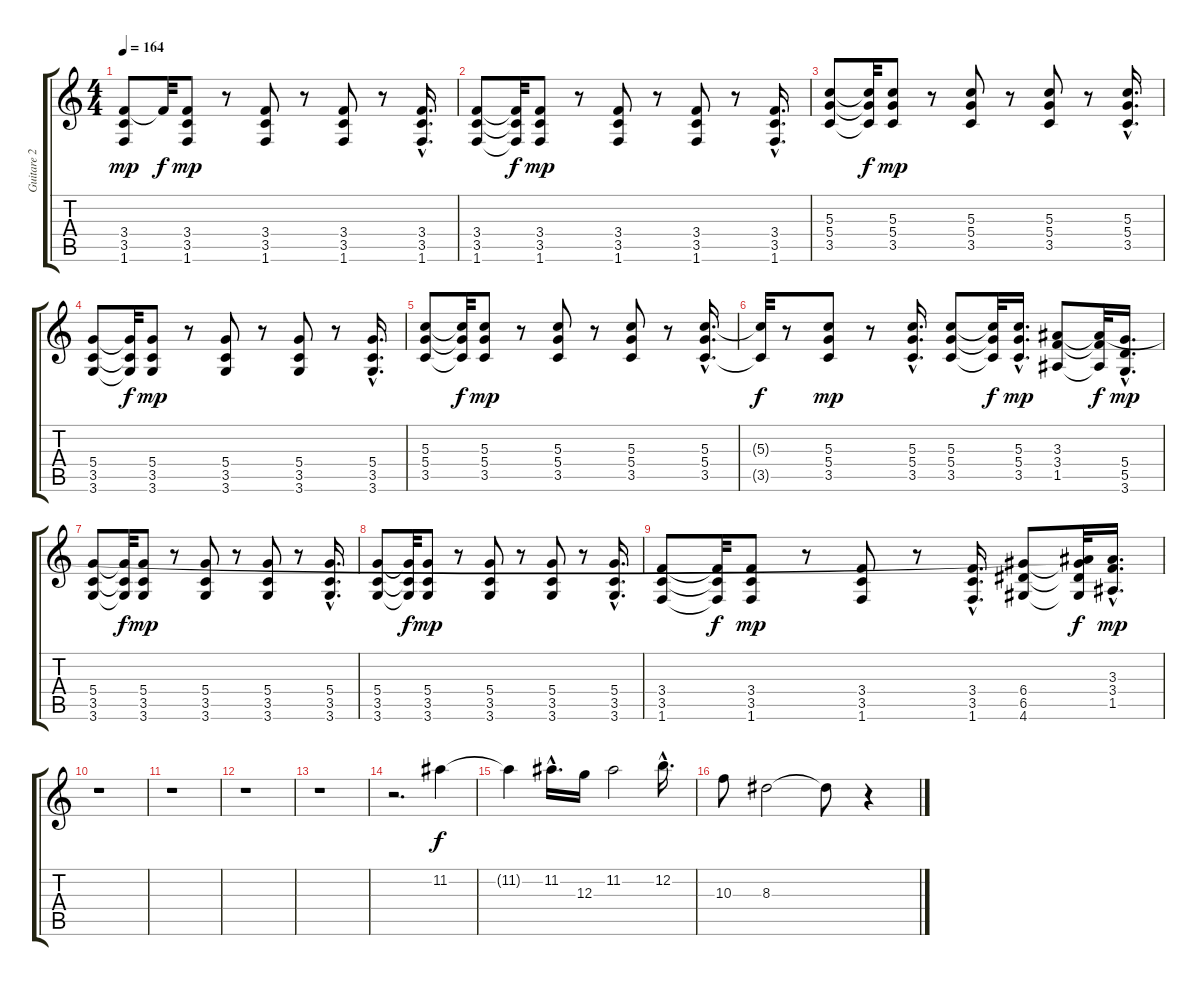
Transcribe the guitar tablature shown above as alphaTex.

\track ("Guitare 2" "Guitare 2") {instrument distortionguitar}
\staff {score tabs}
\tuning (E4 B3 G3 D3 A2 E2) {hide}
\ts (4 4)
\tempo 164
\clef g2
\ks c
(3.4 3.5 1.6).8{dy mp} 3.4{t}.32{dy f} (3.4 3.5 1.6).8{dy mp} r.8 (3.4 3.5 1.6).8 r.8 (3.4 3.5 1.6).8 r.8 (3.4{hac} 3.5{hac} 1.6{hac}).16{d} |
(3.4 3.5 1.6).8 (3.4{t} 3.5{t} 1.6{t}).32{dy f} (3.4 3.5 1.6).8{dy mp} r.8 (3.4 3.5 1.6).8 r.8 (3.4 3.5 1.6).8 r.8 (3.4{hac} 3.5 1.6).16{d} |
(5.3 5.4 3.5).8 (5.3{t} 5.4{t} 3.5{t}).32{dy f} (5.3 5.4 3.5).8{dy mp} r.8 (5.3 5.4 3.5).8 r.8 (5.3 5.4 3.5).8 r.8 (5.3{hac} 5.4{hac} 3.5{hac}).16{d} |
(5.4 3.5 3.6).8 (5.4{t} 3.5{t} 3.6{t}).32{dy f} (5.4 3.5 3.6).8{dy mp} r.8 (5.4 3.5 3.6).8 r.8 (5.4 3.5 3.6).8 r.8 (5.4{hac} 3.5{hac} 3.6).16{d} |
(5.3 5.4 3.5).8 (5.3{t} 5.4{t} 3.5{t}).32{dy f} (5.3 5.4 3.5).8{dy mp} r.8 (5.3 5.4 3.5).8 r.8 (5.3 5.4 3.5).8 r.8 (5.3{hac} 5.4{hac} 3.5{hac}).16{d} |
(5.3{t} 3.5{t}).32{dy f} r.8 (5.3 5.4 3.5).8{dy mp} r.8 (5.3{hac} 5.4{hac} 3.5{hac}).16{d} (5.3 5.4 3.5).8 (5.3{t} 5.4{t} 3.5{t}).32{dy f} (5.3{hac} 5.4{hac} 3.5{hac}).16{d dy mp} (3.3 3.4 1.5).8 (3.3{t} 3.4{t} 1.5{t}).32{dy f} (5.4{hac} 5.5{hac} 3.6{hac}).16{d dy mp} |
(5.4 3.5 3.6).8 (5.4{t} 3.5{t} 3.6{t}).32{dy f} (5.4 3.5 3.6).8{dy mp} r.8 (5.4 3.5 3.6).8 r.8 (5.4 3.5 3.6).8 r.8 (5.4{hac} 3.5{hac} 3.6).16{d} |
(5.4 3.5 3.6).8 (5.4{t} 3.5{t} 3.6{t}).32{dy f} (5.4 3.5 3.6).8{dy mp} r.8 (5.4 3.5 3.6).8 r.8 (5.4 3.5 3.6).8 r.8 (5.4{hac} 3.5{hac} 3.6).16{d} |
(3.4 3.5 1.6).8 (3.4{t} 3.5{t} 1.6{t}).32{dy f} (3.4 3.5 1.6).8{dy mp} r.8 (3.4 3.5 1.6).8 r.8 (3.4{hac} 3.5{hac} 1.6{hac}).16{d} (6.4 6.5 4.6).8 (3.3{t} 6.4{t} 6.5{t} 4.6{t}).32{dy f} (3.3{hac} 3.4{hac} 1.5{hac}).16{d dy mp} |
r.1 |
r.1 |
r.1 |
r.1 |
r.2{d} 11.2.4{dy f} |
11.2{t}.4 11.2{hac}.16{d} 12.3.16 11.2.2 12.2{hac}.16{d} |
10.3.8 8.3.2 8.3{t}.8 r.4
